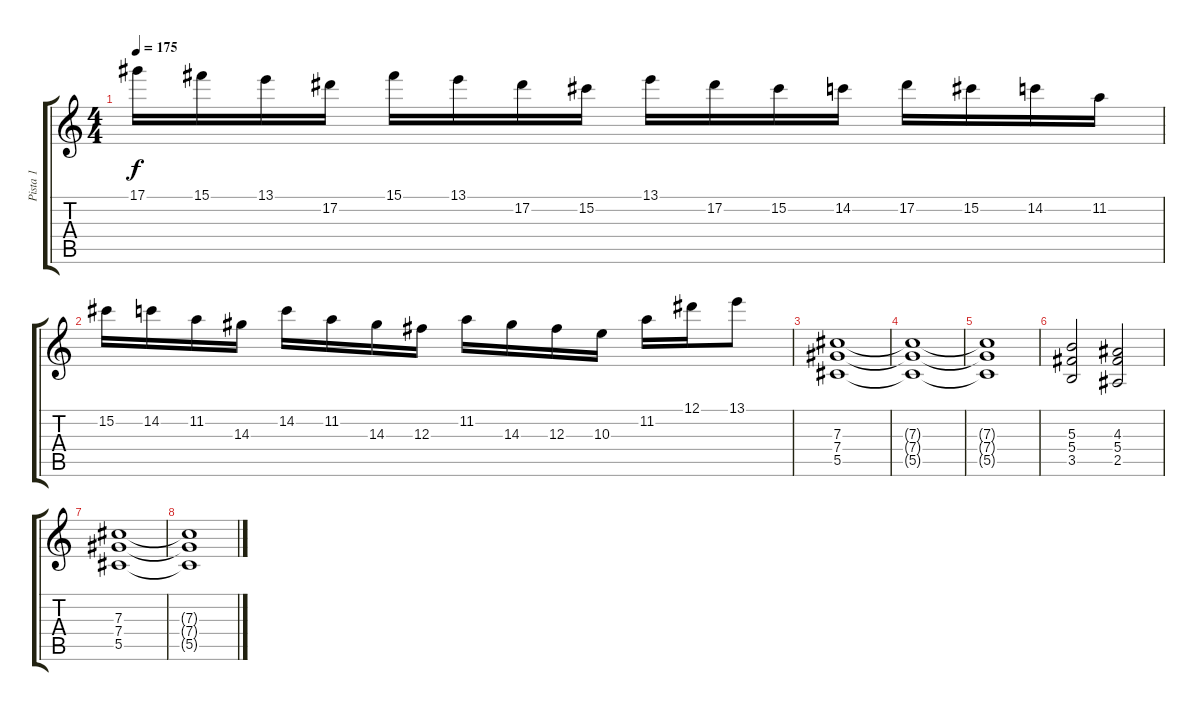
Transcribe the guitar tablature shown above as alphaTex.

\track ("Pista 1" "Pista 1") {instrument distortionguitar}
\staff {score tabs}
\tuning (Eb4 Bb3 Gb3 Db3 Ab2 Eb2) {hide}
\ts (4 4)
\tempo 175
\clef g2
\ks c
17.1.16{dy f} 15.1.16 13.1.16 17.2.16 15.1.16 13.1.16 17.2.16 15.2.16 13.1.16 17.2.16 15.2.16 14.2.16 17.2.16 15.2.16 14.2.16 11.2.16 |
15.2.16 14.2.16 11.2.16 14.3.16 14.2.16 11.2.16 14.3.16 12.3.16 11.2.16 14.3.16 12.3.16 10.3.16 11.2.16 12.1.16 13.1.8 |
(7.3 7.4 5.5).1 |
(7.3{t} 7.4{t} 5.5{t}).1 |
(7.3{t} 7.4{t} 5.5{t}).1 |
(5.3 5.4 3.5).2 (4.3 5.4 2.5).2 |
(7.3 7.4 5.5).1 |
(7.3{t} 7.4{t} 5.5{t}).1
